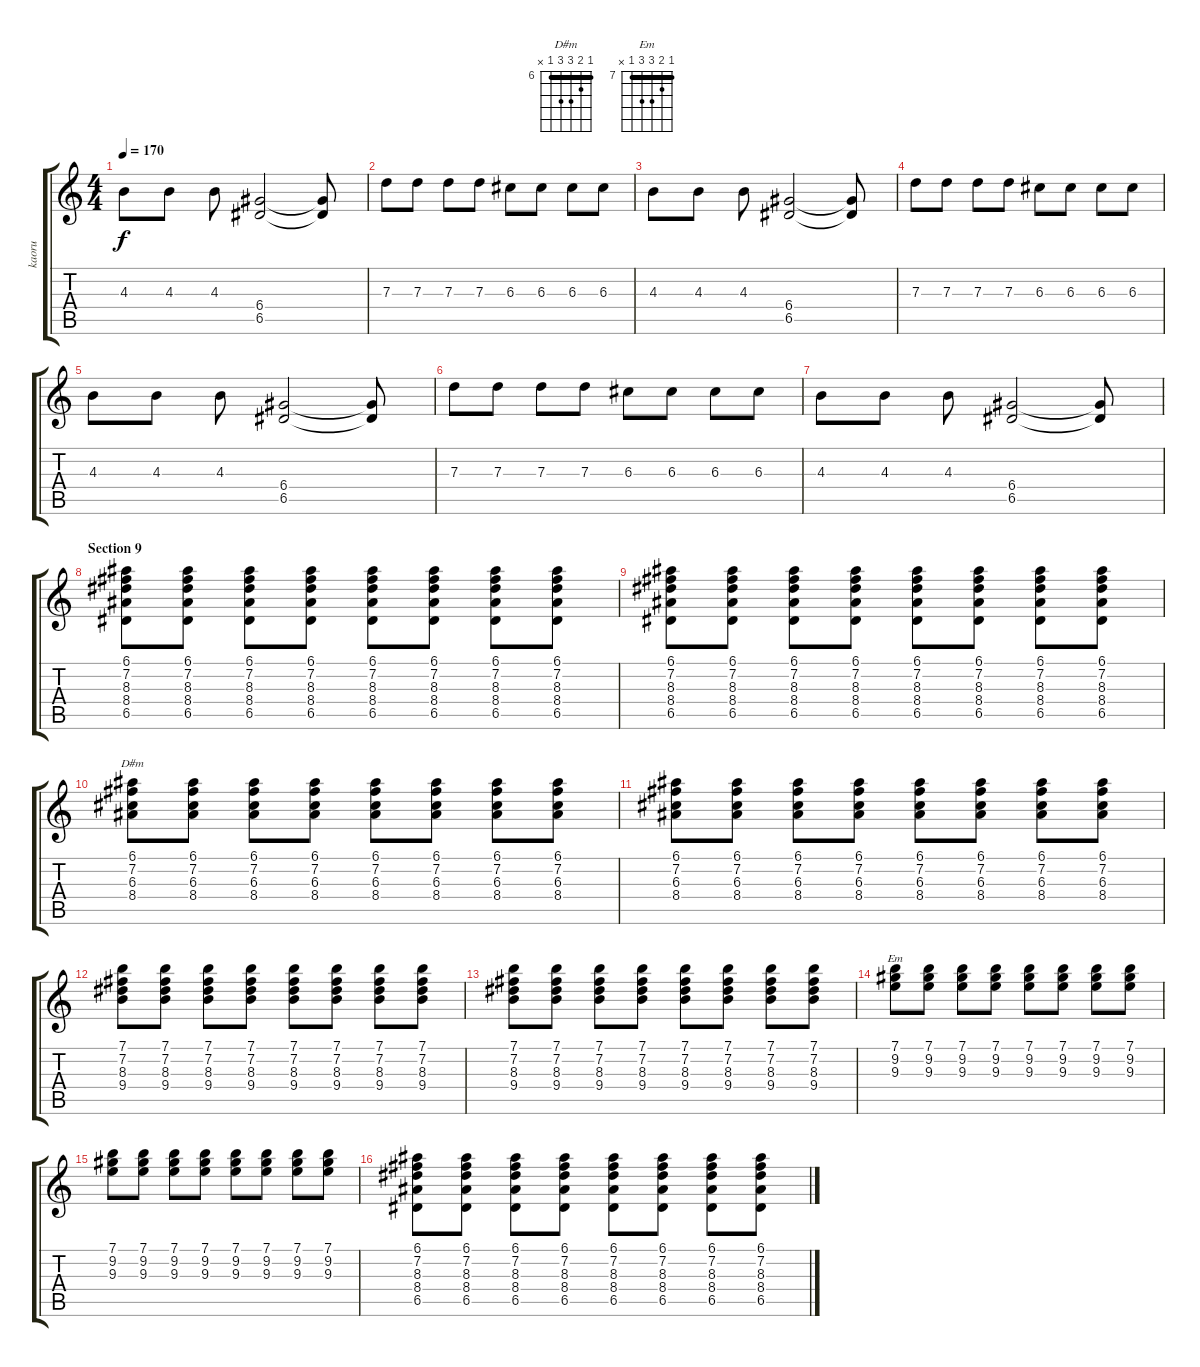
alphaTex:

\track ("kaoru" "kaoru") {instrument overdrivenguitar}
\staff {score tabs}
\tuning (E4 B3 G3 D3 A2 E2) {hide}
\chord ("D#m" 6 7 8 8 6 x) {firstfret 6 barre 6}
\chord ("Em" 7 8 9 9 7 x) {firstfret 7 barre 7}
\ts (4 4)
\tempo 170
\clef g2
\ks c
4.3.8{dy f} 4.3.8 4.3.8 (6.4 6.5).2 (6.4{t} 6.5{t}).8 |
7.3.8 7.3.8 7.3.8 7.3.8 6.3.8 6.3.8 6.3.8 6.3.8 |
4.3.8 4.3.8 4.3.8 (6.4 6.5).2 (6.4{t} 6.5{t}).8 |
7.3.8 7.3.8 7.3.8 7.3.8 6.3.8 6.3.8 6.3.8 6.3.8 |
4.3.8 4.3.8 4.3.8 (6.4 6.5).2 (6.4{t} 6.5{t}).8 |
7.3.8 7.3.8 7.3.8 7.3.8 6.3.8 6.3.8 6.3.8 6.3.8 |
4.3.8 4.3.8 4.3.8 (6.4 6.5).2 (6.4{t} 6.5{t}).8 |
\section ("" "Section 9")
(6.1 7.2 8.3 8.4 6.5).8{volume 11} (6.1 7.2 8.3 8.4 6.5).8 (6.1 7.2 8.3 8.4 6.5).8 (6.1 7.2 8.3 8.4 6.5).8 (6.1 7.2 8.3 8.4 6.5).8 (6.1 7.2 8.3 8.4 6.5).8 (6.1 7.2 8.3 8.4 6.5).8 (6.1 7.2 8.3 8.4 6.5).8 |
(6.1 7.2 8.3 8.4 6.5).8{volume 11} (6.1 7.2 8.3 8.4 6.5).8 (6.1 7.2 8.3 8.4 6.5).8 (6.1 7.2 8.3 8.4 6.5).8 (6.1 7.2 8.3 8.4 6.5).8 (6.1 7.2 8.3 8.4 6.5).8 (6.1 7.2 8.3 8.4 6.5).8 (6.1 7.2 8.3 8.4 6.5).8 |
(6.1 7.2 6.3 8.4).8{ch "D#m"} (6.1 7.2 6.3 8.4).8 (6.1 7.2 6.3 8.4).8 (6.1 7.2 6.3 8.4).8 (6.1 7.2 6.3 8.4).8 (6.1 7.2 6.3 8.4).8 (6.1 7.2 6.3 8.4).8 (6.1 7.2 6.3 8.4).8 |
(6.1 7.2 6.3 8.4).8 (6.1 7.2 6.3 8.4).8 (6.1 7.2 6.3 8.4).8 (6.1 7.2 6.3 8.4).8 (6.1 7.2 6.3 8.4).8 (6.1 7.2 6.3 8.4).8 (6.1 7.2 6.3 8.4).8 (6.1 7.2 6.3 8.4).8 |
(7.1 7.2 8.3 9.4).8 (7.1 7.2 8.3 9.4).8 (7.1 7.2 8.3 9.4).8 (7.1 7.2 8.3 9.4).8 (7.1 7.2 8.3 9.4).8 (7.1 7.2 8.3 9.4).8 (7.1 7.2 8.3 9.4).8 (7.1 7.2 8.3 9.4).8 |
(7.1 7.2 8.3 9.4).8 (7.1 7.2 8.3 9.4).8 (7.1 7.2 8.3 9.4).8 (7.1 7.2 8.3 9.4).8 (7.1 7.2 8.3 9.4).8 (7.1 7.2 8.3 9.4).8 (7.1 7.2 8.3 9.4).8 (7.1 7.2 8.3 9.4).8 |
(7.1 9.2 9.3).8{ch "Em"} (7.1 9.2 9.3).8 (7.1 9.2 9.3).8 (7.1 9.2 9.3).8 (7.1 9.2 9.3).8 (7.1 9.2 9.3).8 (7.1 9.2 9.3).8 (7.1 9.2 9.3).8 |
(7.1 9.2 9.3).8 (7.1 9.2 9.3).8 (7.1 9.2 9.3).8 (7.1 9.2 9.3).8 (7.1 9.2 9.3).8 (7.1 9.2 9.3).8 (7.1 9.2 9.3).8 (7.1 9.2 9.3).8 |
(6.1 7.2 8.3 8.4 6.5).8{volume 11} (6.1 7.2 8.3 8.4 6.5).8 (6.1 7.2 8.3 8.4 6.5).8 (6.1 7.2 8.3 8.4 6.5).8 (6.1 7.2 8.3 8.4 6.5).8 (6.1 7.2 8.3 8.4 6.5).8 (6.1 7.2 8.3 8.4 6.5).8 (6.1 7.2 8.3 8.4 6.5).8
